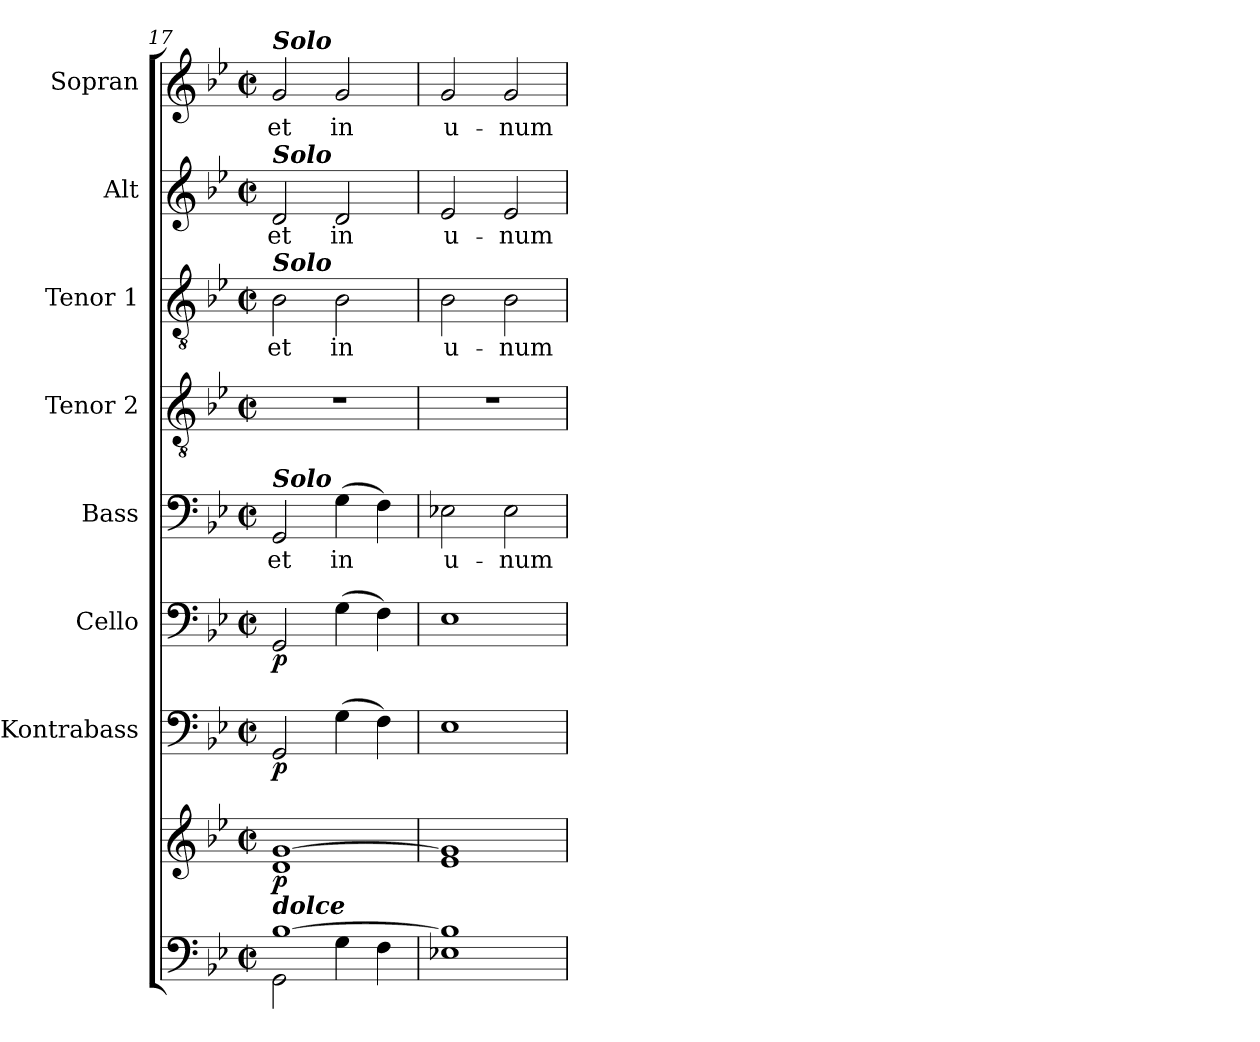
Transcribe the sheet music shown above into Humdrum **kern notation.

**kern	**kern	**dynam	**kern	**dynam	**kern	**dynam	**kern	**text	**kern	**kern	**text	**kern	**text	**kern	**text
*part8	*part8	*part8	*part7	*part7	*part6	*part6	*part5	*part5	*part4	*part3	*part3	*part2	*part2	*part1	*part1
*staff9	*staff8	*staff8/9	*staff7	*staff7	*staff6	*staff6	*staff5	*staff5	*staff4	*staff3	*staff3	*staff2	*staff2	*staff1	*staff1
*	*	*	*I"Kontrabass	*	*I"Cello	*	*I"Bass	*	*I"Tenor 2	*I"Tenor 1	*	*I"Alt	*	*I"Sopran	*
*	*	*	*I'Kb.	*	*	*	*I'B.	*	*I'T. 2	*I'T. 1	*	*I'A.	*	*I'S.	*
*clefF4	*clefG2	*	*clefF4	*	*clefF4	*	*clefF4	*	*clefGv2	*clefGv2	*	*clefG2	*	*clefG2	*
*	*	*	*ITrd7c12	*	*	*	*	*	*	*	*	*	*	*	*
*k[b-e-]	*k[b-e-]	*	*k[b-e-]	*	*k[b-e-]	*	*k[b-e-]	*	*k[b-e-]	*k[b-e-]	*	*k[b-e-]	*	*k[b-e-]	*
*B-:	*B-:	*	*B-:	*	*B-:	*	*B-:	*	*B-:	*B-:	*	*B-:	*	*B-:	*
*M2/2	*M2/2	*	*M2/2	*	*M2/2	*	*M2/2	*	*M2/2	*M2/2	*	*M2/2	*	*M2/2	*
*met(c|)	*met(c|)	*	*met(c|)	*	*met(c|)	*	*met(c|)	*	*met(c|)	*met(c|)	*	*met(c|)	*	*met(c|)	*
=17	=17	=17	=17	=17	=17	=17	=17	=17	=17	=17	=17	=17	=17	=17	=17
*^	*^	*	*	*	*	*	*	*	*	*	*	*	*	*	*
!	!	!	!	!	!	!	!	!	!	!	!	!	!	!	!	!LO:TX:a:Bi:t=Solo	!
!	!	!	!	!	!	!	!	!	!	!	!	!	!	!LO:TX:a:Bi:t=Solo	!	!	!
!	!	!	!	!	!	!	!	!	!	!	!	!LO:TX:a:Bi:t=Solo	!	!	!	!	!
!	!	!	!	!	!	!	!	!	!LO:TX:a:Bi:t=Solo	!	!	!	!	!	!	!	!
!	!	!LO:TX:b:Bi:t=dolce	!	!	!	!	!	!	!	!	!	!	!	!	!	!	!
!	!	!	!	!LO:DY:b	!	!LO:DY:b	!	!LO:DY:b	!	!LO:LY:b	!	!	!LO:LY:b	!	!LO:LY:b	!	!LO:LY:b
[>1B-	2GG\	[>1g	1d	p	2GGG/	p	2GG/	p	2GG/	et	1r	2B-\	et	2d/	et	2g/	et
!	!	!	!	!	!	!	!	!	!	!LO:LY:b	!	!	!LO:LY:b	!	!LO:LY:b	!	!LO:LY:b
.	4G\	.	.	.	(>4GG\	.	(>4G\	.	(>4G\	in	.	2B-\	in	2d/	in	2g/	in
.	4F\	.	.	.	4FF\)	.	4F\)	.	4F\)	.	.	.	.	.	.	.	.
=18	=18	=18	=18	=18	=18	=18	=18	=18	=18	=18	=18	=18	=18	=18	=18	=18	=18
!	!	!	!	!	!	!	!	!	!	!LO:LY:b	!	!	!LO:LY:b	!	!LO:LY:b	!	!LO:LY:b
1B-]	1E-X	1g]	1e-	.	1EE-	.	1E-	.	2E-X\	u-	1r	2B-\	u-	2e-/	u-	2g/	u-
!	!	!	!	!	!	!	!	!	!	!LO:LY:b	!	!	!LO:LY:b	!	!LO:LY:b	!	!LO:LY:b
.	.	.	.	.	.	.	.	.	2E-\	-num	.	2B-\	-num	2e-/	-num	2g/	-num
*v	*v	*	*	*	*	*	*	*	*	*	*	*	*	*	*	*	*
*	*v	*v	*	*	*	*	*	*	*	*	*	*	*	*	*	*
=	=	=	=	=	=	=	=	=	=	=	=	=	=	=	=
*-	*-	*-	*-	*-	*-	*-	*-	*-	*-	*-	*-	*-	*-	*-	*-
